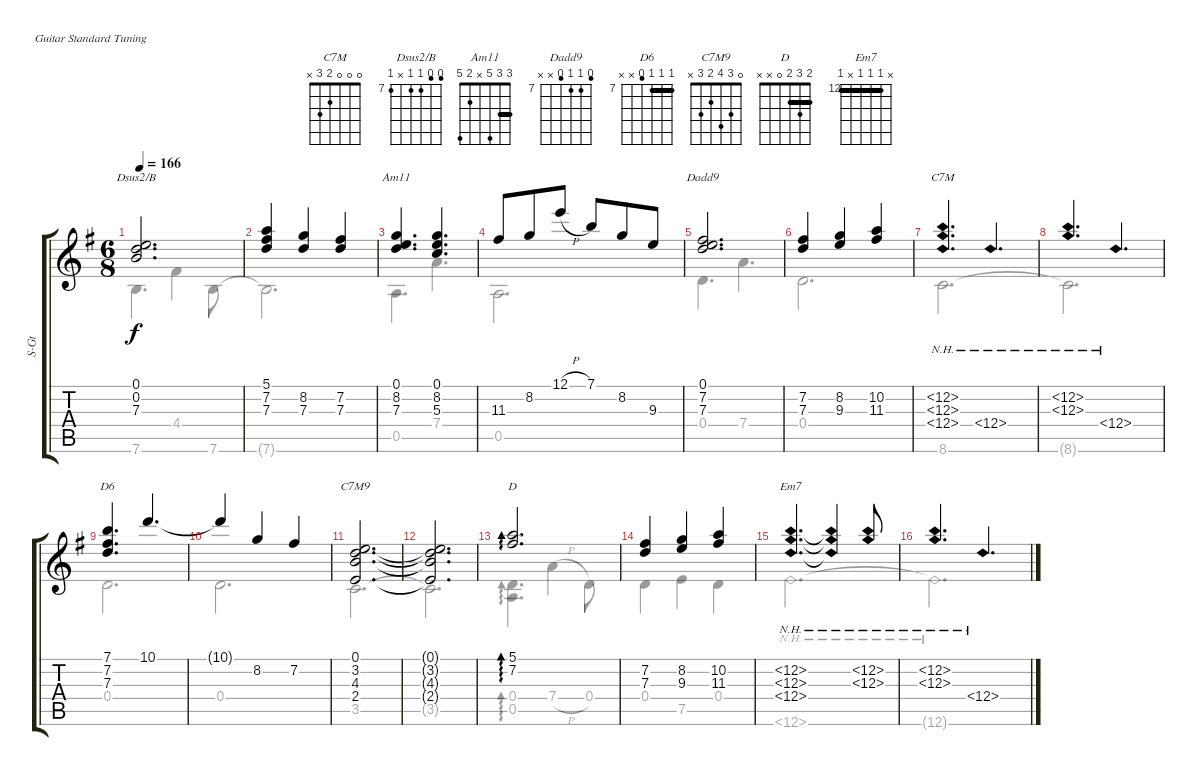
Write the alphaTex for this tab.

\defaultSystemsLayout 4
\bracketExtendMode groupsimilarinstruments
\otherSystemsTrackNameOrientation horizontal
\track ("Steel Guitar" "S-Gt") {mute multiBarRest instrument acousticguitarsteel}
\staff {score tabs}
\tuning (E4 B3 G3 D3 A2 E2)
\chord ("C7M" 0 0 0 2 3 x) {showfingering false}
\chord ("Dsus2/B" 6 6 7 7 x 7) {firstfret 7 showfingering false}
\chord ("Am11" 3 3 5 x 2 5) {showfingering false barre 3}
\chord ("Dadd9" 6 7 7 6 x x) {firstfret 7 showfingering false}
\chord ("D6" 7 7 7 6 x x) {firstfret 7 showfingering false barre (7 7)}
\chord ("C7M9" 0 3 4 2 3 x) {showfingering false}
\chord ("D" 2 3 2 0 x x) {showfingering false barre 2}
\chord ("Em7" x 12 12 12 x 12) {firstfret 12 showfingering false barre (12 12 12)}
\voice
\ts (6 8)
\tempo 166
\clef g2
\scale
0.333333
\ks g
(0.1{acc forcenatural} 0.2{acc forcenatural} 7.3{acc forcenatural}).2{d ch "Dsus2/B" dy f beam Up} |
\scale
0.333333 (7.3{acc forcenatural} 7.2{acc #} 5.1{acc forcenatural}).4{beam Up} (8.2{acc forcenatural} 7.3{acc forcenatural}).4{beam Up} (7.3{acc forcenatural} 7.2{acc #}).4{beam Up} |
\scale
0.333333 (0.1{acc forcenatural} 8.2{acc forcenatural} 7.3{acc forcenatural}).4{d ch "Am11" beam Up} (5.3{acc forcenatural} 8.2{acc forcenatural} 0.1{acc forcenatural}).4{d beam Up} |
\scale
0.333333 11.3{acc #}.8{beam Up} 8.2{acc forcenatural}.8{beam Up} 12.1{h acc forcenatural}.8{beam Up} 7.1{acc forcenatural}.8{beam Up} 8.2{acc forcenatural}.8{beam Up} 9.3{acc forcenatural}.8{beam Up} |
\scale
0.333333 (7.3{acc forcenatural} 7.2{acc #} 0.1{acc forcenatural}).2{d ch "Dadd9" beam Up} |
\scale
0.333333 (7.2{acc #} 7.3{acc forcenatural}).4{beam Up} (9.3{acc forcenatural} 8.2{acc forcenatural}).4{beam Up} (10.2{acc forcenatural} 11.3{acc #}).4{beam Up} |
\scale
0.333333 (12.2{nh acc forcenatural} 12.3{nh acc forcenatural} 12.4{nh acc forcenatural}).4{d ch "C7M" beam Up} 12.4{nh acc forcenatural}.4{d beam Up} |
\scale
0.333333 (12.3{nh acc forcenatural} 12.2{nh acc forcenatural}).4{d beam Up} 12.4{nh acc forcenatural}.4{d beam Up} |
\scale
0.333333 (7.3{acc forcenatural} 7.2{acc #} 7.1{acc forcenatural}).4{d ch "D6" beam Up} 10.1{acc forcenatural}.4{d beam Up} |
\scale
0.333333 10.1{t acc forcenatural}.4{beam Up} 8.2{acc forcenatural}.4{beam Up} 7.2{acc #}.4{beam Up} |
\scale
0.333333 (2.4{acc forcenatural} 3.2{acc forcenatural} 0.1{acc forcenatural} 4.3{acc forcenatural}).2{d ch "C7M9" beam Up} |
\scale
0.333333 (2.4{t acc forcenatural} 4.3{t acc forcenatural} 3.2{t acc forcenatural} 0.1{t acc forcenatural}).2{d beam Up} |
\scale
0.333333 (5.1{acc forcenatural} 7.2{acc #}).2{d ad 0 ch "D" beam Up} |
\scale
0.333333 (7.2{acc #} 7.3{acc forcenatural}).4{beam Up} (8.2{acc forcenatural} 9.3{acc forcenatural}).4{beam Up} (11.3{acc #} 10.2{acc forcenatural}).4{beam Up} |
\scale
0.333333 (12.2{nh acc forcenatural} 12.3{nh acc forcenatural} 12.4{nh acc forcenatural}).4{d ch "Em7" beam Up} (12.4{nh t acc forcenatural} 12.3{nh t acc forcenatural} 12.2{nh t acc forcenatural}).4{beam Up} (12.2{nh acc forcenatural} 12.3{nh acc forcenatural}).8{beam Up} |
\scale
0.333333 (12.3{nh acc forcenatural} 12.2{nh acc forcenatural}).4{d beam Up} 12.4{nh acc forcenatural}.4{d beam Up}
\voice
\clef g2
\ottava regular
\simile none
\scale
0.333333
\ks g
7.6{acc forcenatural}.4{d dy f beam Down} 4.4{acc #}.4{beam Down} 7.6{acc forcenatural}.8{beam Down} |
\scale
0.333333 7.6{t acc forcenatural}.2{d beam Down} |
\scale
0.333333 0.5{acc forcenatural}.4{d beam Down} 7.4{acc forcenatural}.4{d beam Down} |
\scale
0.333333 0.5{acc forcenatural}.2{d beam Down} |
\scale
0.333333 0.4{acc forcenatural}.4{d beam Down} 7.4{acc forcenatural}.4{d beam Down} |
\scale
0.333333 0.4{acc forcenatural}.2{d beam Down} |
\scale
0.333333 8.6{acc forcenatural}.2{d beam Down} |
\scale
0.333333 8.6{t acc forcenatural}.2{d beam Down} |
\scale
0.333333 0.4{acc forcenatural}.2{d beam Down} |
\scale
0.333333 0.4{acc forcenatural}.2{d beam Down} |
\scale
0.333333 3.5{acc forcenatural}.2{d beam Down} |
\scale
0.333333 3.5{t acc forcenatural}.2{d beam Down} |
\scale
0.333333 (0.5{acc forcenatural} 0.4{acc forcenatural}).4{d ad 0 beam Down} 7.4{h acc forcenatural}.4{beam Down} 0.4{acc forcenatural}.8{beam Down} |
\scale
0.333333 0.4{acc forcenatural}.4{beam Down} 7.5{acc forcenatural}.4{beam Down} 0.4{acc forcenatural}.4{beam Down} |
\scale
0.333333 12.6{nh acc forcenatural}.2{d beam Down} |
\scale
0.333333 12.6{nh t acc forcenatural}.2{d beam Down}
